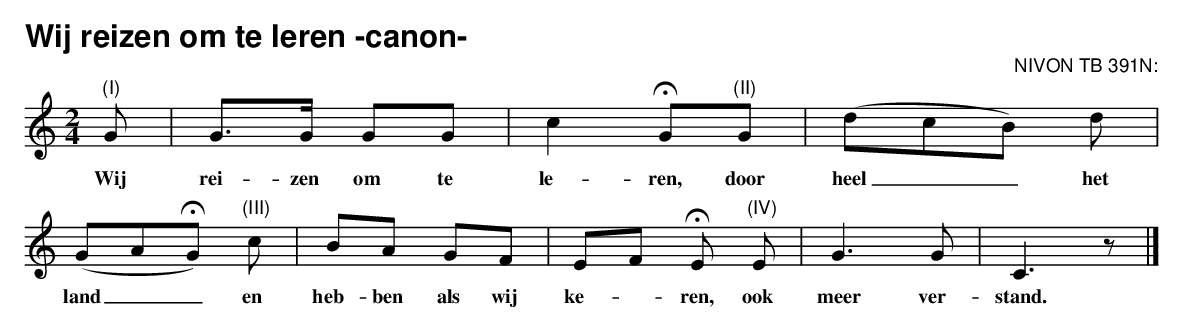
X:1
T:Wij reizen om te leren -canon-
C:NIVON TB 391N:
Q:1/4=60
M:2/4
L:1/8
K:C clef=treble
V:1
"(I)"   G | G>G GG | c2 !fermata!G"(II)"G | (dcB) d | (GA!fermata!G) "(III)" c | BA GF | EF !fermata! E"(IV)" E | G3 G | C3 z |]
w:Wij rei-zen om te le-ren, door heel__ het land__ en heb-ben als wij ke--ren, ook meer ver-stand.
